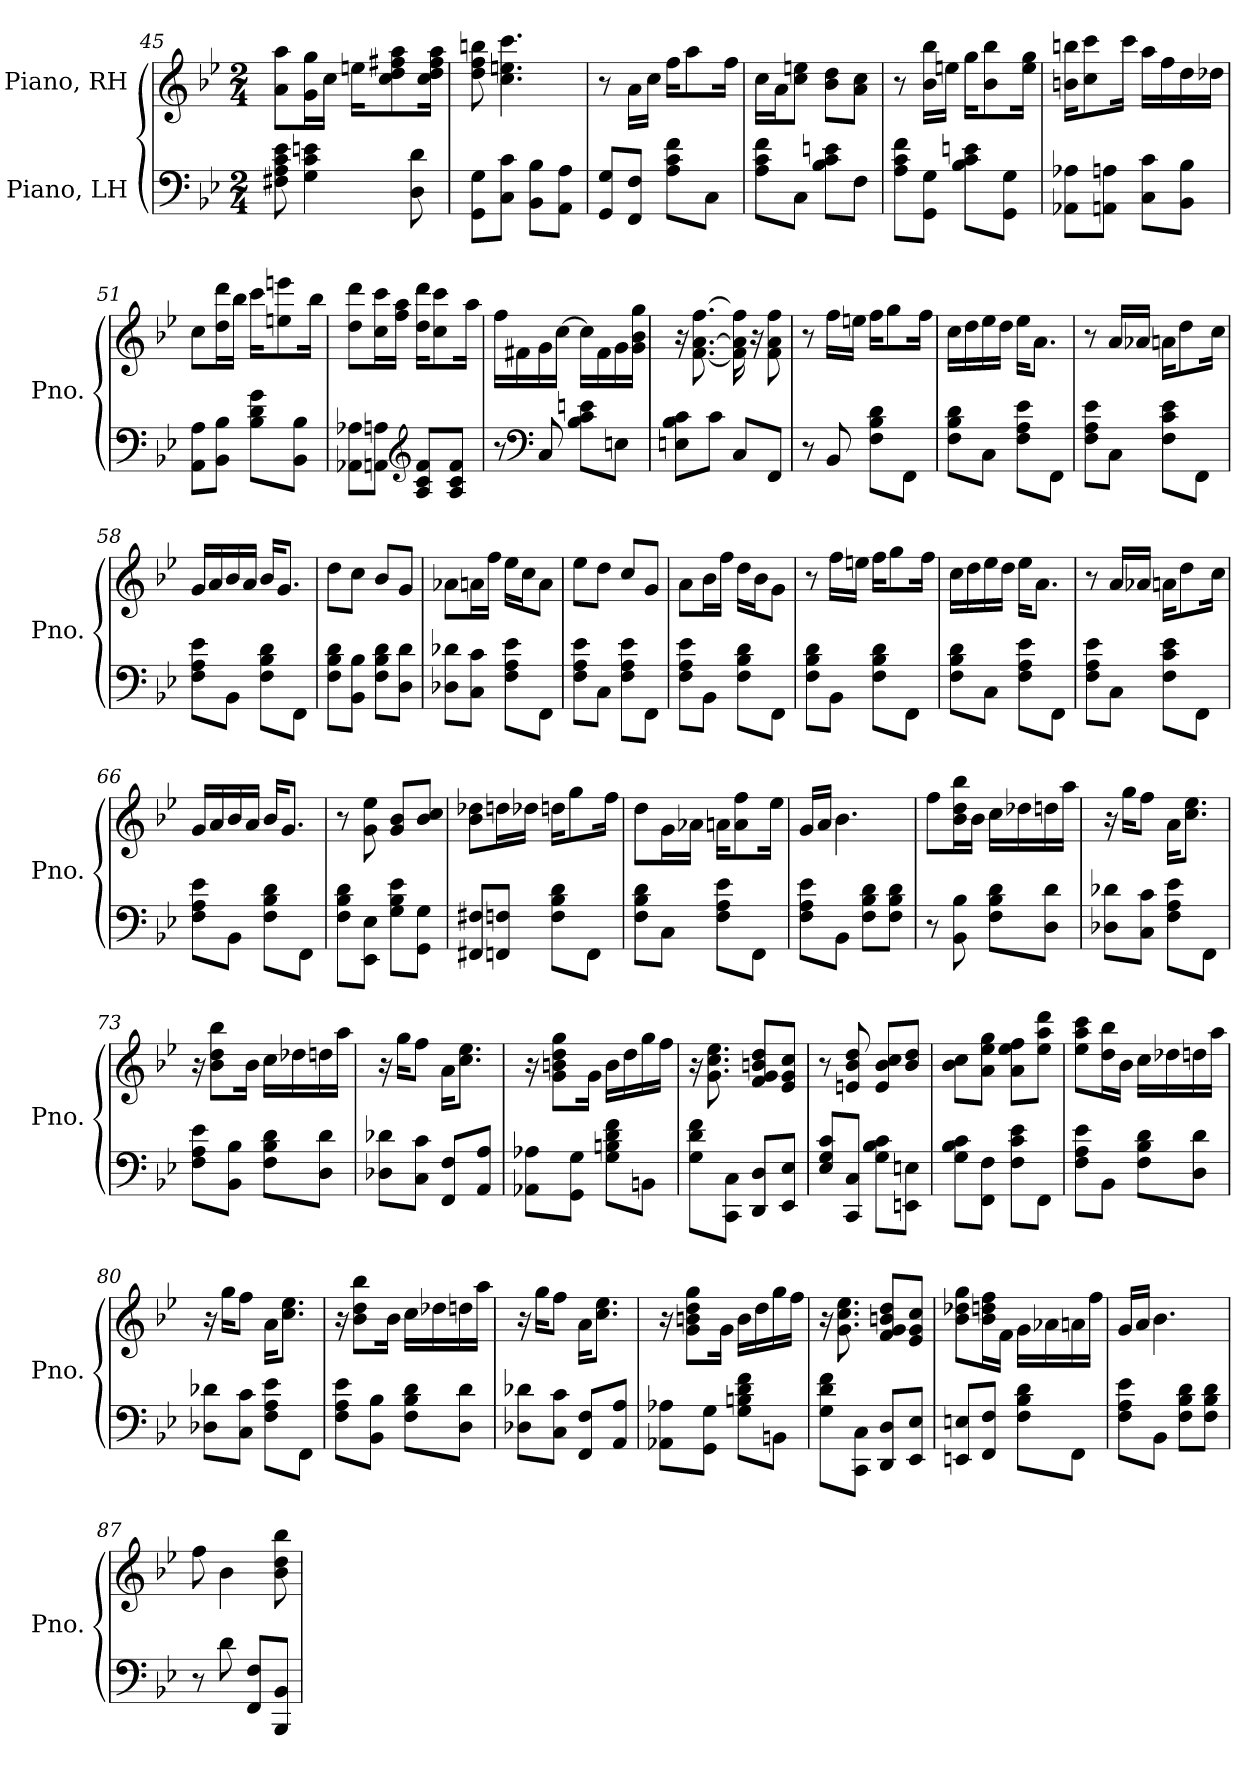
**kern	**kern
*part2	*part1
*staff2	*staff1
*I"Piano, LH	*I"Piano, RH
*I'Pno.	*I'Pno.
*clefF4	*clefG2
*k[b-e-]	*k[b-e-]
*M2/4	*M2/4
=45	=45
8F#X\ 8A\ 8c\ 8e-\	8a\ 8aa\L
4G\ 4c\ 4en\	16g\ 16gg\L
.	16cc\JJ
.	16een\KL
.	8cc\ 8dd\ 8ff#X\ 8aa\
8D\ 8d\	.
.	16cc\ 16dd\ 16ff#\ 16aa\Jk
!!LO:LB:g=z
=46	=46
8GG\ 8G\L	8dd\ 8ff\ 8bbn\
8C\ 8c\J	4.cc\ 4.een\ 4.ccc\
8BB-\ 8B-\L	.
8AA\ 8A\J	.
=47	=47
8GG/ 8G/L	8r
8FF/ 8F/J	16a\LL
.	16cc\JJ
8A\ 8c\ 8f\L	16ff\KL
.	8aa\
8C\J	.
.	16ff\Jk
=48	=48
8A\ 8c\ 8f\L	16cc\LL
.	16a\J
8C\J	8cc\ 8een\J
8B-\ 8c\ 8en\L	8b-\ 8dd\L
8F\J	8a\ 8cc\J
=49	=49
8A\ 8c\ 8f\L	8r
8GG\ 8G\J	16b-\ 16bb-\LL
.	16een\JJ
8B-\ 8c\ 8en\L	16gg\KL
.	8b-\ 8bb-\
8GG\ 8G\J	.
.	16ee\ 16gg\Jk
=50	=50
8AA-X\ 8A-X\L	16bn\ 16bbn\KL
.	8cc\ 8ccc\
8AAn\ 8An\J	.
.	16ccc\Jk
8C\ 8c\L	16aa\LL
.	16ff\
8BB-\ 8B-\J	16dd\
.	16dd-X\JJ
!!LO:LB:g=z
=51	=51
8AA\ 8A\L	8cc\L
8BB-\ 8B-\J	16dd\ 16ddd\L
.	16bb-\JJ
8B-\ 8d\ 8g\L	16ccc\KL
.	8een\ 8eeen\
8BB-\ 8B-\J	.
.	16bb-\Jk
=52	=52
8AA-X\ 8A-X\L	8dd\ 8ddd\L
8AAn\ 8An\J	16cc\ 16ccc\L
.	16ff\ 16aa\JJ
*clefG2	*
8A/ 8c/ 8f/L	16dd\ 16ddd\KL
.	8cc\ 8ccc\
8A/ 8c/ 8f/J	.
.	16aa\Jk
=53	=53
8r	16ff\LL
.	16f#X\
*clefF4	*
8C/	16g\
.	[16cc\JJ
8B-\ 8c\ 8en\L	16cc\LL]
.	16f#\
8En\J	16g\
.	16g\ 16b-\ 16gg\JJ
=54	=54
8En\ 8B-\ 8c\L	16r
.	[8.f\ [8.a\ [8.ff\
8c\J	.
8C/L	16f\] 16a\] 16ff\]
.	16r
8FF/J	8f\ 8a\ 8ff\
=55	=55
8r	8r
8BB-/	16ff\LL
.	16een\JJ
8F\ 8B-\ 8d\L	16ff\KL
.	8gg\
8FF\J	.
.	16ff\Jk
!!LO:PB:g=z
=56	=56
8F\ 8B-\ 8d\L	16cc\LL
.	16dd\
8C\J	16ee-\
.	16dd\JJ
8F\ 8A\ 8e-\L	16ee-\KL
.	8.a\J
8FF\J	.
=57	=57
8F\ 8A\ 8e-\L	8r
8C\J	16a/LL
.	16a-X/JJ
8F\ 8c\ 8e-\L	16an\KL
.	8dd\
8FF\J	.
.	16cc\Jk
=58	=58
8F\ 8A\ 8e-\L	16g/LL
.	16a/
8BB-\J	16b-/
.	16a/JJ
8F\ 8B-\ 8d\L	16b-/KL
.	8.g/J
8FF\J	.
=59	=59
8F\ 8B-\ 8d\L	8dd\L
8BB-\ 8B-\J	8cc\J
8F\ 8B-\ 8d\L	8b-/L
8D\ 8d\J	8g/J
=60	=60
8D-X\ 8d-X\L	8a-X\L
8C\ 8c\J	16an\L
.	16ff\JJ
8F\ 8A\ 8e-\L	16ee-\LL
.	16cc\J
8FF\J	8a\J
=61	=61
8F\ 8A\ 8e-\L	8ee-\L
8C\J	8dd\J
8F\ 8A\ 8e-\L	8cc/L
8FF\J	8g/J
!!LO:LB:g=z
=62	=62
8F\ 8A\ 8e-\L	8a\L
8BB-\J	16b-\L
.	16ff\JJ
8F\ 8B-\ 8d\L	16dd\LL
.	16b-\J
8FF\J	8g\J
=63	=63
8F\ 8B-\ 8d\L	8r
8BB-\J	16ff\LL
.	16een\JJ
8F\ 8B-\ 8d\L	16ff\KL
.	8gg\
8FF\J	.
.	16ff\Jk
=64	=64
8F\ 8B-\ 8d\L	16cc\LL
.	16dd\
8C\J	16ee-\
.	16dd\JJ
8F\ 8A\ 8e-\L	16ee-\KL
.	8.a\J
8FF\J	.
=65	=65
8F\ 8A\ 8e-\L	8r
8C\J	16a/LL
.	16a-X/JJ
8F\ 8c\ 8e-\L	16an\KL
.	8dd\
8FF\J	.
.	16cc\Jk
=66	=66
8F\ 8A\ 8e-\L	16g/LL
.	16a/
8BB-\J	16b-/
.	16a/JJ
8F\ 8B-\ 8d\L	16b-/KL
.	8.g/J
8FF\J	.
=67	=67
8F\ 8B-\ 8d\L	8r
8EE-\ 8E-\J	8g\ 8ee-\
8G\ 8B-\ 8e-\L	8g/ 8b-/L
8GG\ 8G\J	8b-/ 8cc/J
!!LO:LB:g=z
=68	=68
8FF#X/ 8F#X/L	8b-\ 8dd-X\L
8FFn/ 8Fn/J	16ddn\L
.	16dd-X\JJ
8F\ 8B-\ 8d\L	16ddn\KL
.	8gg\
8FF\J	.
.	16ff\Jk
=69	=69
8F\ 8B-\ 8d\L	8dd\L
8C\J	16g\L
.	16a-X\JJ
8F\ 8A\ 8e-\L	16an\KL
.	8a\ 8ff\
8FF\J	.
.	16ee-\Jk
=70	=70
8F\ 8A\ 8e-\L	16g/LL
.	16a/JJ
8BB-\J	4.b-\
8F\ 8B-\ 8d\L	.
8F\ 8B-\ 8d\J	.
=71	=71
8r	8ff\L
8BB-\ 8B-\	16b-\ 16dd\ 16bb-\L
.	16b-\JJ
8F\ 8B-\ 8d\L	16cc\LL
.	16dd-X\
8D\ 8d\J	16ddn\
.	16aa\JJ
=72	=72
8D-X\ 8d-X\L	16r
.	16gg\KL
8C\ 8c\J	8ff\J
8F\ 8A\ 8e-\L	16a\KL
.	8.cc\ 8.ee-\J
8FF\J	.
!!LO:LB:g=z
=73	=73
8F\ 8A\ 8e-\L	16r
.	8b-\ 8dd\ 8bb-\L
8BB-\ 8B-\J	.
.	16b-\Jk
8F\ 8B-\ 8d\L	16cc\LL
.	16dd-X\
8D\ 8d\J	16ddn\
.	16aa\JJ
=74	=74
8D-X\ 8d-X\L	16r
.	16gg\KL
8C\ 8c\J	8ff\J
8FF/ 8F/L	16a\KL
.	8.cc\ 8.ee-\J
8AA/ 8A/J	.
=75	=75
8AA-X\ 8A-X\L	16r
.	8g\ 8bn\ 8dd\ 8gg\L
8GG\ 8G\J	.
.	16g\Jk
8G\ 8Bn\ 8d\ 8f\L	16b\LL
.	16dd\
8BBn\J	16gg\
.	16ff\JJ
=76	=76
8G\ 8d\ 8f\L	16r
.	8.g\ 8.cc\ 8.ee-\
8CC\ 8C\J	.
8DD/ 8D/L	8f/ 8g/ 8bn/ 8dd/L
8EE-/ 8E-/J	8e-/ 8g/ 8cc/J
=77	=77
8E-/ 8G/ 8c/L	8r
8CC/ 8C/J	8en/ 8b-/ 8dd/
8G\ 8B-\ 8c\L	8e/ 8b-/ 8cc/L
8EEn\ 8En\J	8b-/ 8dd/J
=78	=78
8G\ 8B-\ 8c\L	8b-\ 8cc\L
8FF\ 8F\J	8a\ 8ee-\ 8gg\J
8F\ 8c\ 8e-\L	8a\ 8ee-\ 8ff\L
8FF\J	8ee-\ 8aa\ 8ddd\J
!!LO:LB:g=z
=79	=79
8F\ 8A\ 8e-\L	8ee-\ 8aa\ 8ccc\L
8BB-\J	16dd\ 16bb-\L
.	16b-\JJ
8F\ 8B-\ 8d\L	16cc\LL
.	16dd-X\
8D\ 8d\J	16ddn\
.	16aa\JJ
=80	=80
8D-X\ 8d-X\L	16r
.	16gg\KL
8C\ 8c\J	8ff\J
8F\ 8A\ 8e-\L	16a\KL
.	8.cc\ 8.ee-\J
8FF\J	.
=81	=81
8F\ 8A\ 8e-\L	16r
.	8b-\ 8dd\ 8bb-\L
8BB-\ 8B-\J	.
.	16b-\Jk
8F\ 8B-\ 8d\L	16cc\LL
.	16dd-X\
8D\ 8d\J	16ddn\
.	16aa\JJ
=82	=82
8D-X\ 8d-X\L	16r
.	16gg\KL
8C\ 8c\J	8ff\J
8FF/ 8F/L	16a\KL
.	8.cc\ 8.ee-\J
8AA/ 8A/J	.
=83	=83
8AA-X\ 8A-X\L	16r
.	8g\ 8bn\ 8dd\ 8gg\L
8GG\ 8G\J	.
.	16g\Jk
8G\ 8Bn\ 8d\ 8f\L	16b\LL
.	16dd\
8BBn\J	16gg\
.	16ff\JJ
!!LO:LB:g=z
=84	=84
8G\ 8d\ 8f\L	16r
.	8.g\ 8.cc\ 8.ee-\
8CC\ 8C\J	.
8DD/ 8D/L	8f/ 8g/ 8bn/ 8dd/L
8EE-/ 8E-/J	8e-/ 8g/ 8cc/J
=85	=85
8EEn/ 8En/L	8b-\ 8dd-X\ 8gg\L
8FF/ 8F/J	16b-\ 16ddn\ 16ff\L
.	16f\JJ
8F\ 8B-\ 8d\L	16g\LL
.	16a-X\
8FF\J	16an\
.	16ff\JJ
=86	=86
8F\ 8A\ 8e-\L	16g/LL
.	16a/JJ
8BB-\J	4.b-\
8F\ 8B-\ 8d\L	.
8F\ 8B-\ 8d\J	.
=87	=87
8r	8ff\
8d\	4b-\
8FF/ 8F/L	.
8BBB-/ 8BB-/J	8b-\ 8dd\ 8bb-\
=	=
*-	*-
